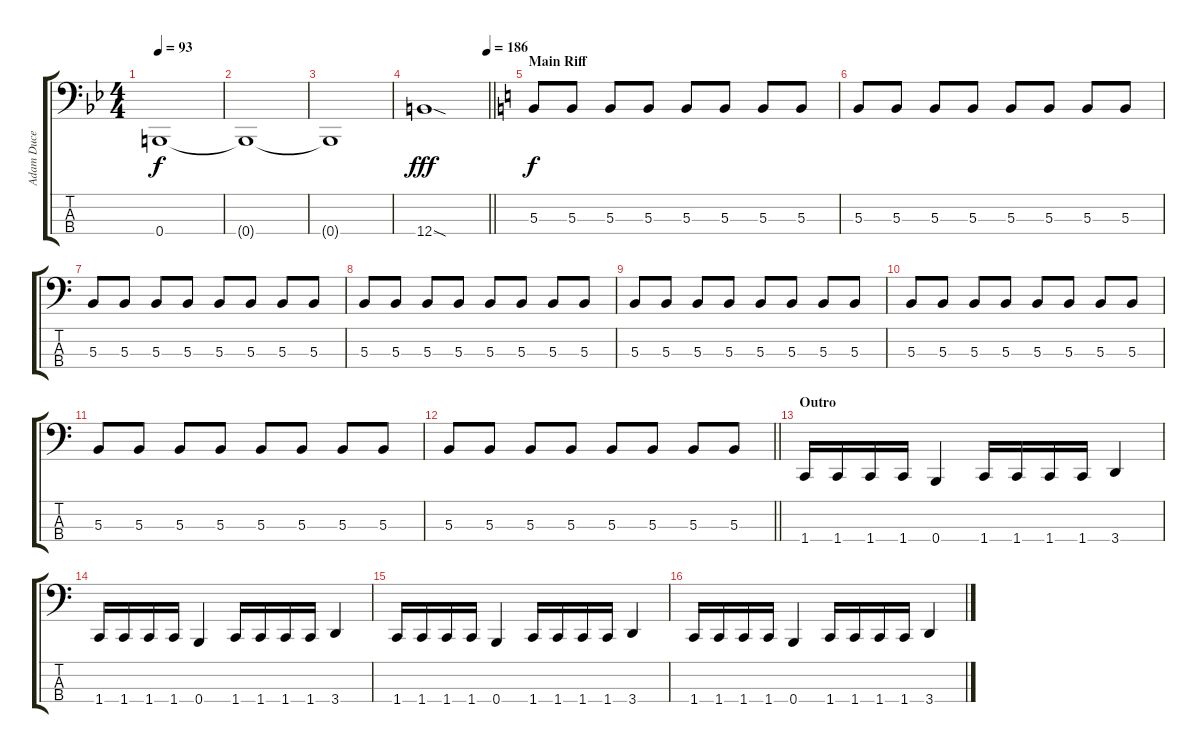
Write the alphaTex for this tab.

\track ("Adam Duce" "Adam Duce") {instrument electricbasspick}
\staff {score tabs}
\tuning (E2 B1 Gb1 B0) {hide}
\ts (4 4)
\tempo 93
\clef f4
\ks bb
0.4.1{dy f} |
0.4{t}.1 |
0.4{t}.1 |
\tempo (186 0.984375)
\barLineRight lightlight
12.4{sod}.1{dy fff} |
\section ("" "Main Riff")
\ks c
5.3.8{dy f} 5.3.8 5.3.8 5.3.8 5.3.8 5.3.8 5.3.8 5.3.8 |
5.3.8 5.3.8 5.3.8 5.3.8 5.3.8 5.3.8 5.3.8 5.3.8 |
5.3.8 5.3.8 5.3.8 5.3.8 5.3.8 5.3.8 5.3.8 5.3.8 |
5.3.8 5.3.8 5.3.8 5.3.8 5.3.8 5.3.8 5.3.8 5.3.8 |
5.3.8 5.3.8 5.3.8 5.3.8 5.3.8 5.3.8 5.3.8 5.3.8 |
5.3.8 5.3.8 5.3.8 5.3.8 5.3.8 5.3.8 5.3.8 5.3.8 |
5.3.8 5.3.8 5.3.8 5.3.8 5.3.8 5.3.8 5.3.8 5.3.8 |
\barLineRight lightlight
5.3.8 5.3.8 5.3.8 5.3.8 5.3.8 5.3.8 5.3.8 5.3.8 |
\section ("" "Outro")
1.4.16 1.4.16 1.4.16 1.4.16 0.4.4 1.4.16 1.4.16 1.4.16 1.4.16 3.4.4 |
1.4.16 1.4.16 1.4.16 1.4.16 0.4.4 1.4.16 1.4.16 1.4.16 1.4.16 3.4.4 |
1.4.16 1.4.16 1.4.16 1.4.16 0.4.4 1.4.16 1.4.16 1.4.16 1.4.16 3.4.4 |
1.4.16 1.4.16 1.4.16 1.4.16 0.4.4 1.4.16 1.4.16 1.4.16 1.4.16 3.4.4
